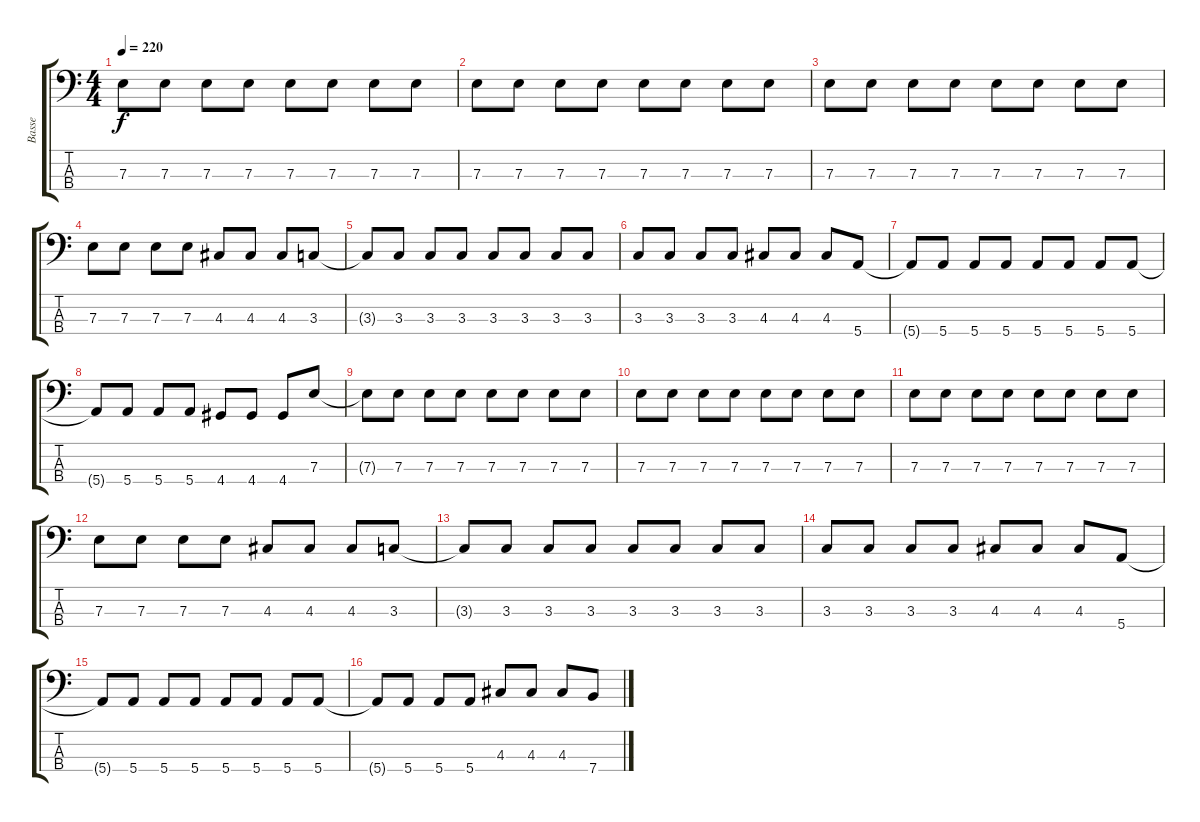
\track ("Basse" "Basse") {instrument electricbasspick}
\staff {score tabs}
\tuning (G2 D2 A1 E1) {hide}
\ts (4 4)
\tempo 220
\clef f4
\ks c
7.3{t}.8{dy f} 7.3.8 7.3.8 7.3.8 7.3.8 7.3.8 7.3.8 7.3.8 |
7.3.8 7.3.8 7.3.8 7.3.8 7.3.8 7.3.8 7.3.8 7.3.8 |
7.3.8 7.3.8 7.3.8 7.3.8 7.3.8 7.3.8 7.3.8 7.3.8 |
7.3.8 7.3.8 7.3.8 7.3.8 4.3.8 4.3.8 4.3.8 3.3.8 |
3.3{t}.8 3.3.8 3.3.8 3.3.8 3.3.8 3.3.8 3.3.8 3.3.8 |
3.3.8 3.3.8 3.3.8 3.3.8 4.3.8 4.3.8 4.3.8 5.4.8 |
5.4{t}.8 5.4.8 5.4.8 5.4.8 5.4.8 5.4.8 5.4.8 5.4.8 |
5.4{t}.8 5.4.8 5.4.8 5.4.8 4.4.8 4.4.8 4.4.8 7.3.8 |
7.3{t}.8 7.3.8 7.3.8 7.3.8 7.3.8 7.3.8 7.3.8 7.3.8 |
7.3.8 7.3.8 7.3.8 7.3.8 7.3.8 7.3.8 7.3.8 7.3.8 |
7.3.8 7.3.8 7.3.8 7.3.8 7.3.8 7.3.8 7.3.8 7.3.8 |
7.3.8 7.3.8 7.3.8 7.3.8 4.3.8 4.3.8 4.3.8 3.3.8 |
3.3{t}.8 3.3.8 3.3.8 3.3.8 3.3.8 3.3.8 3.3.8 3.3.8 |
3.3.8 3.3.8 3.3.8 3.3.8 4.3.8 4.3.8 4.3.8 5.4.8 |
5.4{t}.8 5.4.8 5.4.8 5.4.8 5.4.8 5.4.8 5.4.8 5.4.8 |
5.4{t}.8 5.4.8 5.4.8 5.4.8 4.3.8 4.3.8 4.3.8 7.4.8
